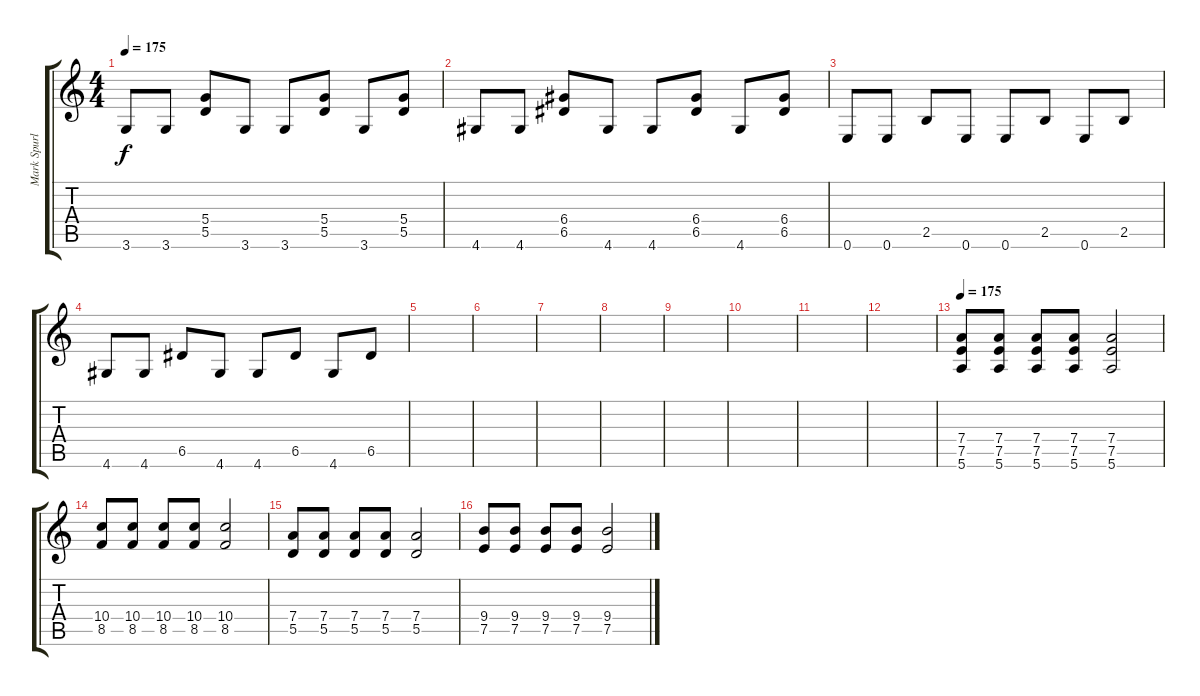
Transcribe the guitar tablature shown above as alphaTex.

\track ("Mark Spurlock" "Mark Spurl") {instrument distortionguitar}
\staff {score tabs}
\tuning (E4 B3 G3 D3 A2 E2) {hide}
\ts (4 4)
\tempo 175
\clef g2
\ks c
3.6.8{dy f} 3.6.8 (5.4 5.5).8 3.6.8 3.6.8 (5.4 5.5).8 3.6.8 (5.4 5.5).8 |
4.6.8 4.6.8 (6.4 6.5).8 4.6.8 4.6.8 (6.4 6.5).8 4.6.8 (6.4 6.5).8 |
0.6.8 0.6.8 2.5.8 0.6.8 0.6.8 2.5.8 0.6.8 2.5.8 |
4.6.8 4.6.8 6.5.8 4.6.8 4.6.8 6.5.8 4.6.8 6.5.8 |
|
|
|
|
|
|
|
|
\tempo 175
(7.4 7.5 5.6).8 (7.4 7.5 5.6).8 (7.4 7.5 5.6).8 (7.4 7.5 5.6).8 (7.4 7.5 5.6).2 |
(10.4 8.5).8 (10.4 8.5).8 (10.4 8.5).8 (10.4 8.5).8 (10.4 8.5).2 |
(7.4 5.5).8 (7.4 5.5).8 (7.4 5.5).8 (7.4 5.5).8 (7.4 5.5).2 |
(9.4 7.5).8 (9.4 7.5).8 (9.4 7.5).8 (9.4 7.5).8 (9.4 7.5).2
